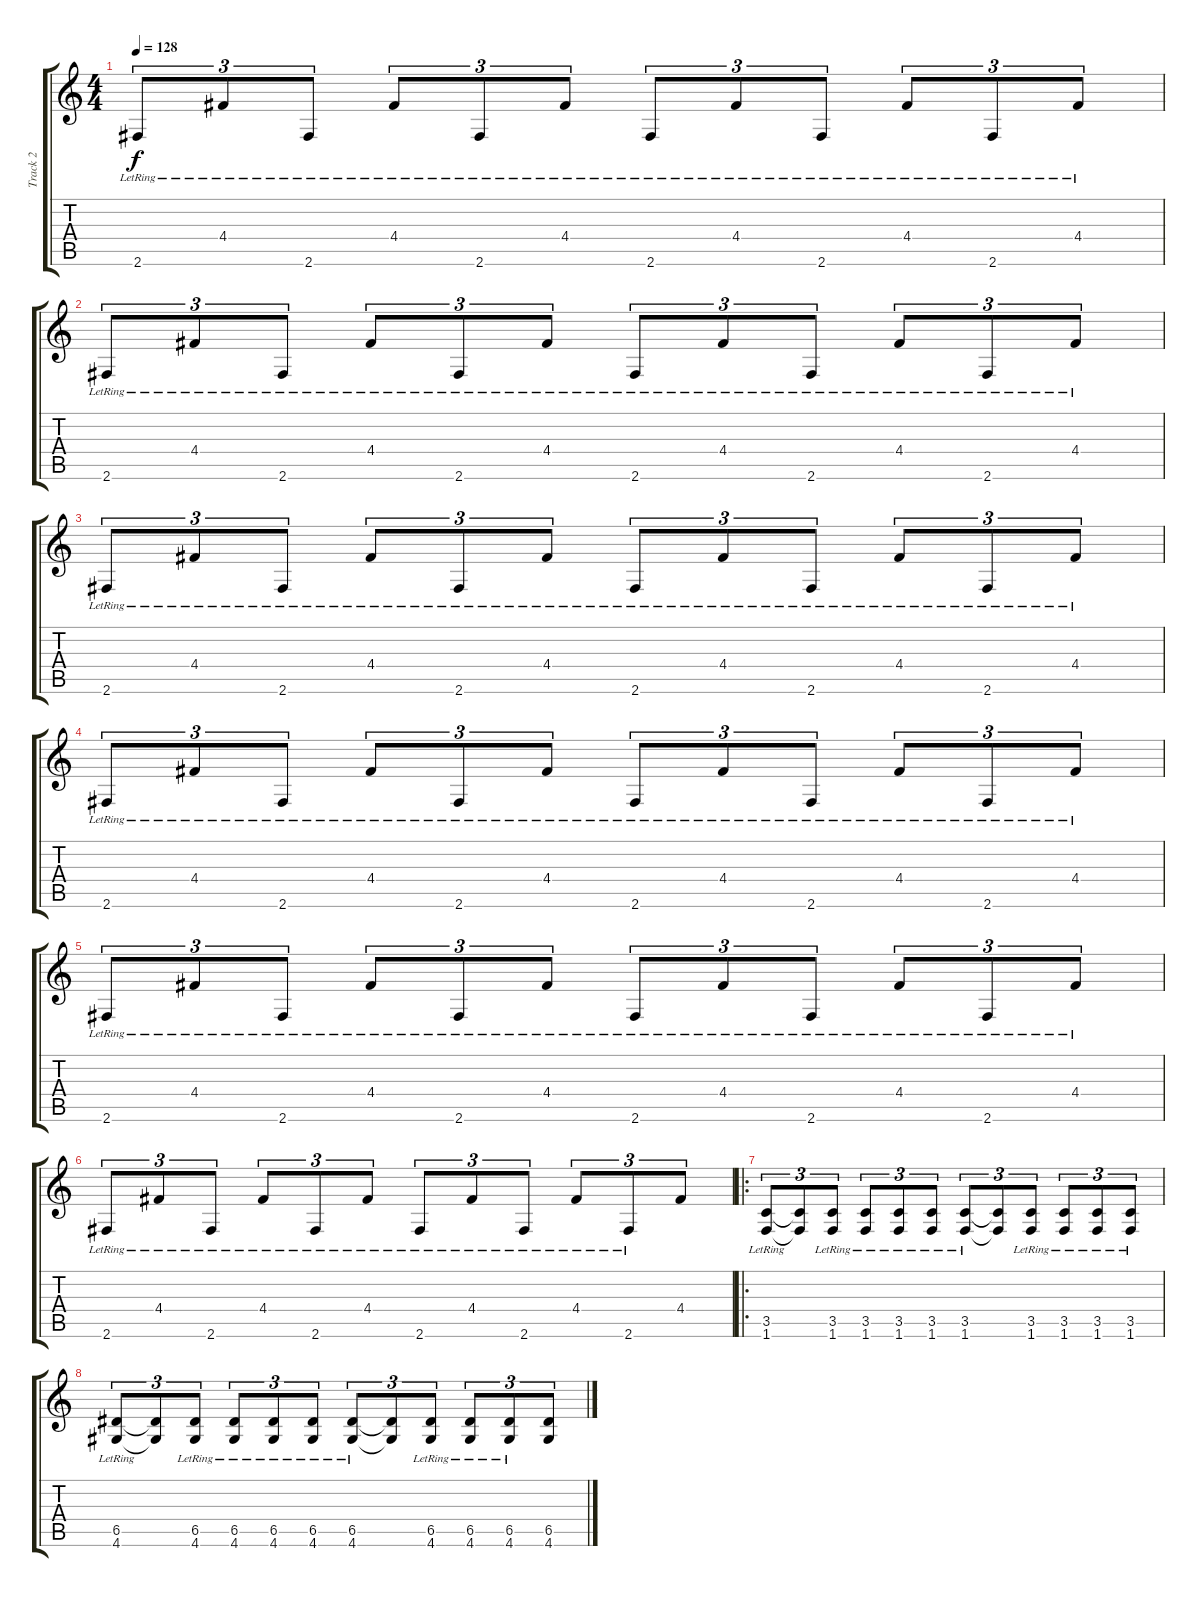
\track ("Track 2" "Track 2") {instrument distortionguitar}
\staff {score tabs}
\tuning (E4 B3 G3 D3 A2 E2) {hide}
\ts (4 4)
\tempo 128
\clef g2
\ks c
2.6{lr}.8{tu (3 2) dy f} 4.4{lr}.8{tu (3 2)} 2.6{lr}.8{tu (3 2)} 4.4{lr}.8{tu (3 2)} 2.6{lr}.8{tu (3 2)} 4.4{lr}.8{tu (3 2)} 2.6{lr}.8{tu (3 2)} 4.4{lr}.8{tu (3 2)} 2.6{lr}.8{tu (3 2)} 4.4{lr}.8{tu (3 2)} 2.6{lr}.8{tu (3 2)} 4.4{lr}.8{tu (3 2)} |
2.6{lr}.8{tu (3 2)} 4.4{lr}.8{tu (3 2)} 2.6{lr}.8{tu (3 2)} 4.4{lr}.8{tu (3 2)} 2.6{lr}.8{tu (3 2)} 4.4{lr}.8{tu (3 2)} 2.6{lr}.8{tu (3 2)} 4.4{lr}.8{tu (3 2)} 2.6{lr}.8{tu (3 2)} 4.4{lr}.8{tu (3 2)} 2.6{lr}.8{tu (3 2)} 4.4{lr}.8{tu (3 2)} |
2.6{lr}.8{tu (3 2)} 4.4{lr}.8{tu (3 2)} 2.6{lr}.8{tu (3 2)} 4.4{lr}.8{tu (3 2)} 2.6{lr}.8{tu (3 2)} 4.4{lr}.8{tu (3 2)} 2.6{lr}.8{tu (3 2)} 4.4{lr}.8{tu (3 2)} 2.6{lr}.8{tu (3 2)} 4.4{lr}.8{tu (3 2)} 2.6{lr}.8{tu (3 2)} 4.4{lr}.8{tu (3 2)} |
2.6{lr}.8{tu (3 2)} 4.4{lr}.8{tu (3 2)} 2.6{lr}.8{tu (3 2)} 4.4{lr}.8{tu (3 2)} 2.6{lr}.8{tu (3 2)} 4.4{lr}.8{tu (3 2)} 2.6{lr}.8{tu (3 2)} 4.4{lr}.8{tu (3 2)} 2.6{lr}.8{tu (3 2)} 4.4{lr}.8{tu (3 2)} 2.6{lr}.8{tu (3 2)} 4.4{lr}.8{tu (3 2)} |
2.6{lr}.8{tu (3 2)} 4.4{lr}.8{tu (3 2)} 2.6{lr}.8{tu (3 2)} 4.4{lr}.8{tu (3 2)} 2.6{lr}.8{tu (3 2)} 4.4{lr}.8{tu (3 2)} 2.6{lr}.8{tu (3 2)} 4.4{lr}.8{tu (3 2)} 2.6{lr}.8{tu (3 2)} 4.4{lr}.8{tu (3 2)} 2.6{lr}.8{tu (3 2)} 4.4{lr}.8{tu (3 2)} |
2.6{lr}.8{tu (3 2)} 4.4{lr}.8{tu (3 2)} 2.6{lr}.8{tu (3 2)} 4.4{lr}.8{tu (3 2)} 2.6{lr}.8{tu (3 2)} 4.4{lr}.8{tu (3 2)} 2.6{lr}.8{tu (3 2)} 4.4{lr}.8{tu (3 2)} 2.6{lr}.8{tu (3 2)} 4.4{lr}.8{tu (3 2)} 2.6{lr}.8{tu (3 2)} 4.4.8{tu (3 2)} |
\ro
(3.5{lr} 1.6{lr}).8{tu (3 2)} (3.5{t} 1.6{t}).8{tu (3 2)} (3.5{lr} 1.6{lr}).8{tu (3 2)} (3.5{lr} 1.6{lr}).8{tu (3 2)} (3.5{lr} 1.6{lr}).8{tu (3 2)} (3.5{lr} 1.6{lr}).8{tu (3 2)} (3.5{lr} 1.6{lr}).8{tu (3 2)} (3.5{t} 1.6{t}).8{tu (3 2)} (3.5{lr} 1.6{lr}).8{tu (3 2)} (3.5{lr} 1.6{lr}).8{tu (3 2)} (3.5{lr} 1.6{lr}).8{tu (3 2)} (3.5{lr} 1.6{lr}).8{tu (3 2)} |
(6.5{lr} 4.6{lr}).8{tu (3 2)} (6.5{t} 4.6{t}).8{tu (3 2)} (6.5{lr} 4.6{lr}).8{tu (3 2)} (6.5{lr} 4.6{lr}).8{tu (3 2)} (6.5{lr} 4.6{lr}).8{tu (3 2)} (6.5{lr} 4.6{lr}).8{tu (3 2)} (6.5{lr} 4.6{lr}).8{tu (3 2)} (6.5{t} 4.6{t}).8{tu (3 2)} (6.5{lr} 4.6{lr}).8{tu (3 2)} (6.5{lr} 4.6{lr}).8{tu (3 2)} (6.5{lr} 4.6{lr}).8{tu (3 2)} (6.5 4.6).8{tu (3 2)}
